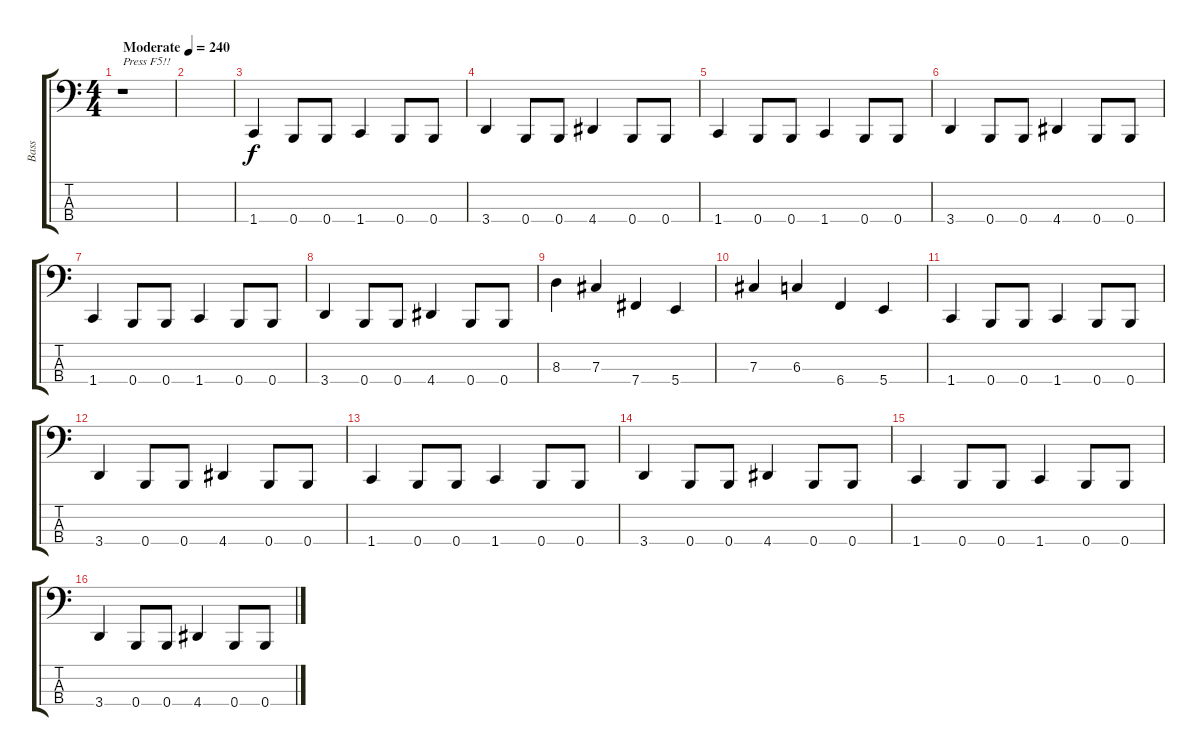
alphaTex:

\track ("Bass" "Bass") {instrument electricbassfinger}
\staff {score tabs}
\tuning (E2 B1 Gb1 B0) {hide}
\ts (4 4)
\tempo (240 "Moderate")
\clef f4
\ks c
r.1{txt "Press F5!!" dy f instrument electricbassfinger} |
|
1.4.4 0.4.8 0.4.8 1.4.4 0.4.8 0.4.8 |
3.4.4 0.4.8 0.4.8 4.4.4 0.4.8 0.4.8 |
1.4.4 0.4.8 0.4.8 1.4.4 0.4.8 0.4.8 |
3.4.4 0.4.8 0.4.8 4.4.4 0.4.8 0.4.8 |
1.4.4 0.4.8 0.4.8 1.4.4 0.4.8 0.4.8 |
3.4.4 0.4.8 0.4.8 4.4.4 0.4.8 0.4.8 |
8.3.4 7.3.4 7.4.4 5.4.4 |
7.3.4 6.3.4 6.4.4 5.4.4 |
1.4.4 0.4.8 0.4.8 1.4.4 0.4.8 0.4.8 |
3.4.4 0.4.8 0.4.8 4.4.4 0.4.8 0.4.8 |
1.4.4 0.4.8 0.4.8 1.4.4 0.4.8 0.4.8 |
3.4.4 0.4.8 0.4.8 4.4.4 0.4.8 0.4.8 |
1.4.4 0.4.8 0.4.8 1.4.4 0.4.8 0.4.8 |
3.4.4 0.4.8 0.4.8 4.4.4 0.4.8 0.4.8
